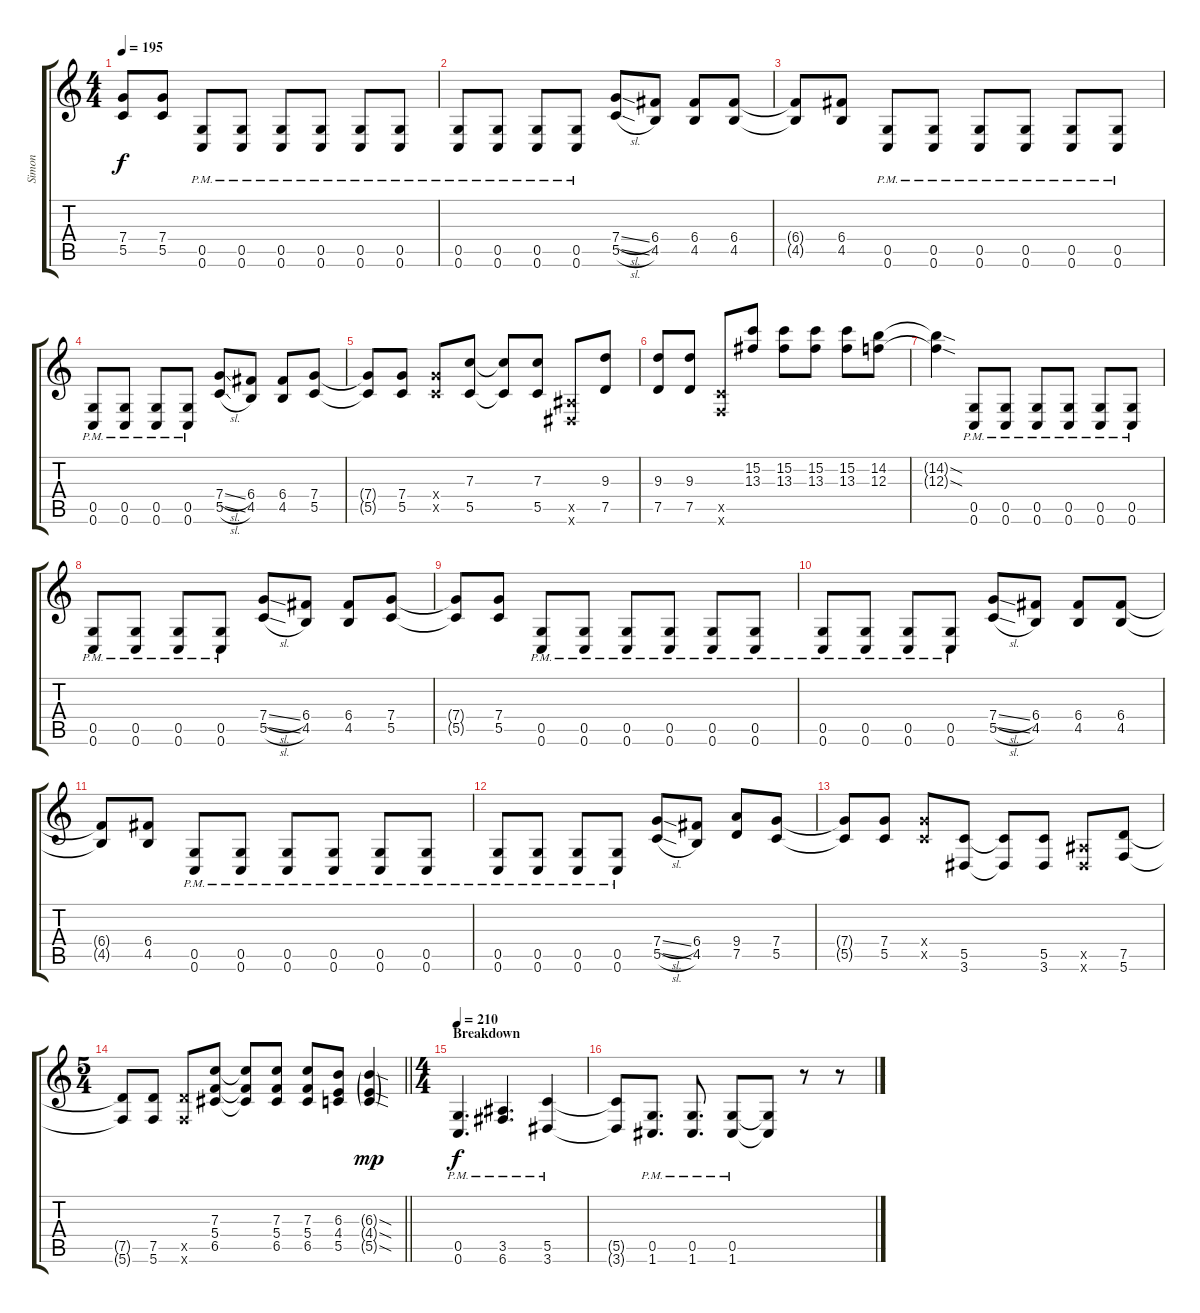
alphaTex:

\track ("Simon " "Simon ") {instrument distortionguitar}
\staff {score tabs}
\tuning (D4 A3 F3 C3 G2 C2) {hide}
\ts (4 4)
\tempo 195
\clef g2
\ks c
(7.4{t} 5.5{t}).8{dy f} (7.4 5.5).8 (0.5{pm} 0.6{pm}).8 (0.5{pm} 0.6{pm}).8 (0.5{pm} 0.6{pm}).8 (0.5{pm} 0.6{pm}).8 (0.5{pm} 0.6{pm}).8 (0.5{pm} 0.6{pm}).8 |
(0.5{pm} 0.6{pm}).8 (0.5{pm} 0.6{pm}).8 (0.5{pm} 0.6{pm}).8 (0.5{pm} 0.6{pm}).8 (7.4{sl} 5.5{sl}).8 (6.4 4.5).8 (6.4 4.5).8 (6.4 4.5).8 |
(6.4{t} 4.5{t}).8 (6.4 4.5).8 (0.5{pm} 0.6{pm}).8 (0.5{pm} 0.6{pm}).8 (0.5{pm} 0.6{pm}).8 (0.5{pm} 0.6{pm}).8 (0.5{pm} 0.6{pm}).8 (0.5{pm} 0.6{pm}).8 |
(0.5{pm} 0.6{pm}).8 (0.5{pm} 0.6{pm}).8 (0.5{pm} 0.6{pm}).8 (0.5{pm} 0.6{pm}).8 (7.4{sl} 5.5{sl}).8 (6.4 4.5).8 (6.4 4.5).8 (7.4 5.5).8 |
(7.4{t} 5.5{t}).8 (7.4 5.5).8 (7.4{x} 5.5{x}).8 (7.3 5.5).8 (7.3{t} 5.5{t}).8 (7.3 5.5).8 (3.5{x} 3.6{x}).8 (9.3 7.5).8 |
(9.3 7.5).8 (9.3 7.5).8 (5.5{x} 5.6{x}).8 (15.2 13.3).8 (15.2 13.3).8 (15.2 13.3).8 (15.2 13.3).8 (14.2 12.3).8 |
(14.2{sod t} 12.3{sod t}).4 (0.5{pm} 0.6{pm}).8 (0.5{pm} 0.6{pm}).8 (0.5{pm} 0.6{pm}).8 (0.5{pm} 0.6{pm}).8 (0.5{pm} 0.6{pm}).8 (0.5{pm} 0.6{pm}).8 |
(0.5{pm} 0.6{pm}).8 (0.5{pm} 0.6{pm}).8 (0.5{pm} 0.6{pm}).8 (0.5{pm} 0.6{pm}).8 (7.4{sl} 5.5{sl}).8 (6.4 4.5).8 (6.4 4.5).8 (7.4 5.5).8 |
(7.4{t} 5.5{t}).8 (7.4 5.5).8 (0.5{pm} 0.6{pm}).8 (0.5{pm} 0.6{pm}).8 (0.5{pm} 0.6{pm}).8 (0.5{pm} 0.6{pm}).8 (0.5{pm} 0.6{pm}).8 (0.5{pm} 0.6{pm}).8 |
(0.5{pm} 0.6{pm}).8 (0.5{pm} 0.6{pm}).8 (0.5{pm} 0.6{pm}).8 (0.5{pm} 0.6{pm}).8 (7.4{sl} 5.5{sl}).8 (6.4 4.5).8 (6.4 4.5).8 (6.4 4.5).8 |
(6.4{t} 4.5{t}).8 (6.4 4.5).8 (0.5{pm} 0.6{pm}).8 (0.5{pm} 0.6{pm}).8 (0.5{pm} 0.6{pm}).8 (0.5{pm} 0.6{pm}).8 (0.5{pm} 0.6{pm}).8 (0.5{pm} 0.6{pm}).8 |
(0.5{pm} 0.6{pm}).8 (0.5{pm} 0.6{pm}).8 (0.5{pm} 0.6{pm}).8 (0.5{pm} 0.6{pm}).8 (7.4{sl} 5.5{sl}).8 (6.4 4.5).8 (9.4 7.5).8 (7.4 5.5).8 |
(7.4{t} 5.5{t}).8 (7.4 5.5).8 (7.4{x} 5.5{x}).8 (5.5 3.6).8 (5.5{t} 3.6{t}).8 (5.5 3.6).8 (3.5{x} 3.6{x}).8 (7.5 5.6).8 |
\ts (5 4)
\barLineRight lightlight
(7.5{t} 5.6{t}).8 (7.5 5.6).8 (7.5{x} 5.6{x}).8 (7.3 5.4 6.5).8 (7.3{t} 5.4{t} 6.5{t}).8 (7.3 5.4 6.5).8 (7.3 5.4 6.5).8 (6.3 4.4 5.5).8 (6.3{sod g} 4.4{sod g} 5.5{sod g}).4{dy mp} |
\ts (4 4)
\section ("" "Breakdown")
\tempo 210
(0.5{pm} 0.6{pm}).4{d dy f} (3.5{pm} 6.6{pm}).4{d} (5.5{pm} 3.6{pm}).4 |
(5.5{t} 3.6{t}).8 (0.5{pm} 1.6{pm}).8{d} (0.5{pm} 1.6{pm}).8{d} (0.5{pm} 1.6{pm}).8 (0.5{t} 1.6{t}).8 r.8 r.8
